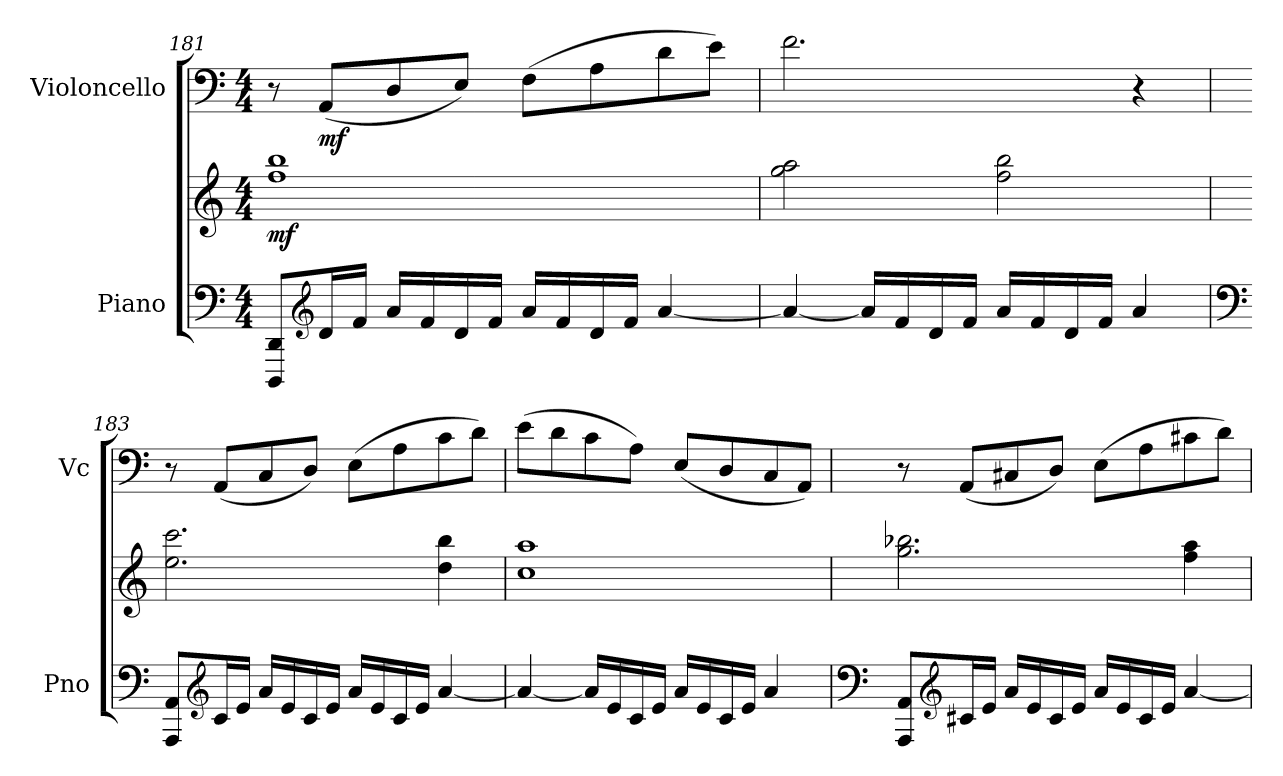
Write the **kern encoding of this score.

**kern	**kern	**dynam	**kern	**dynam
*part2	*part2	*part2	*part1	*part1
*staff3	*staff2	*staff2/3	*staff1	*staff1
*I"Piano	*	*	*I"Violoncello	*
*I'Pno	*	*	*I'Vc	*
*clefF4	*clefG2	*	*clefF4	*
*k[]	*k[]	*	*k[]	*
*M4/4	*M4/4	*	*M4/4	*
=181	=181	=181	=181	=181
!	!	!LO:DY:b	!	!
8DDD/ 8DD/L	1ff 1bb	mf	8r	.
*clefG2	*	*	*	*
!	!	!	!	!LO:DY:b
16d/L	.	.	(<8AA/L	mf
16f/JJ	.	.	.	.
16a/LL	.	.	8D/	.
16f/	.	.	.	.
16d/	.	.	8E/J)	.
16f/JJ	.	.	.	.
16a/LL	.	.	(>8F\L	.
16f/	.	.	.	.
16d/	.	.	8A\	.
16f/JJ	.	.	.	.
[4a/	.	.	8d\	.
.	.	.	8e\J)	.
=182	=182	=182	=182	=182
4a/_	2gg\ 2aa\	.	2.f\	.
16a/LL]	.	.	.	.
16f/	.	.	.	.
16d/	.	.	.	.
16f/JJ	.	.	.	.
16a/LL	2ff\ 2bb\	.	.	.
16f/	.	.	.	.
16d/	.	.	.	.
16f/JJ	.	.	.	.
4a/	.	.	4r	.
!!LO:LB:g=z
=183	=183	=183	=183	=183
*clefF4	*	*	*	*
8AAA/ 8AA/L	2.ee\ 2.ccc\	.	8r	.
*clefG2	*	*	*	*
16c/L	.	.	(<8AA/L	.
16e/JJ	.	.	.	.
16a/LL	.	.	8C/	.
16e/	.	.	.	.
16c/	.	.	8D/J)	.
16e/JJ	.	.	.	.
16a/LL	.	.	(>8E\L	.
16e/	.	.	.	.
16c/	.	.	8A\	.
16e/JJ	.	.	.	.
[4a/	4dd\ 4bb\	.	8c\	.
.	.	.	8d\J)	.
=184	=184	=184	=184	=184
4a/_	1cc 1aa	.	(>8e\L	.
.	.	.	8d\	.
16a/LL]	.	.	8c\	.
16e/	.	.	.	.
16c/	.	.	8A\J)	.
16e/JJ	.	.	.	.
16a/LL	.	.	(<8E/L	.
16e/	.	.	.	.
16c/	.	.	8D/	.
16e/JJ	.	.	.	.
4a/	.	.	8C/	.
.	.	.	8AA/J)	.
=185	=185	=185	=185	=185
*clefF4	*	*	*	*
8AAA/ 8AA/L	2.gg\ 2.bb-X\	.	8r	.
*clefG2	*	*	*	*
16c#X/L	.	.	(<8AA/L	.
16e/JJ	.	.	.	.
16a/LL	.	.	8C#X/	.
16e/	.	.	.	.
16c#/	.	.	8D/J)	.
16e/JJ	.	.	.	.
16a/LL	.	.	(>8E\L	.
16e/	.	.	.	.
16c#/	.	.	8A\	.
16e/JJ	.	.	.	.
[4a/	4ff\ 4aa\	.	8c#X\	.
.	.	.	8d\J)	.
=	=	=	=	=
*-	*-	*-	*-	*-
